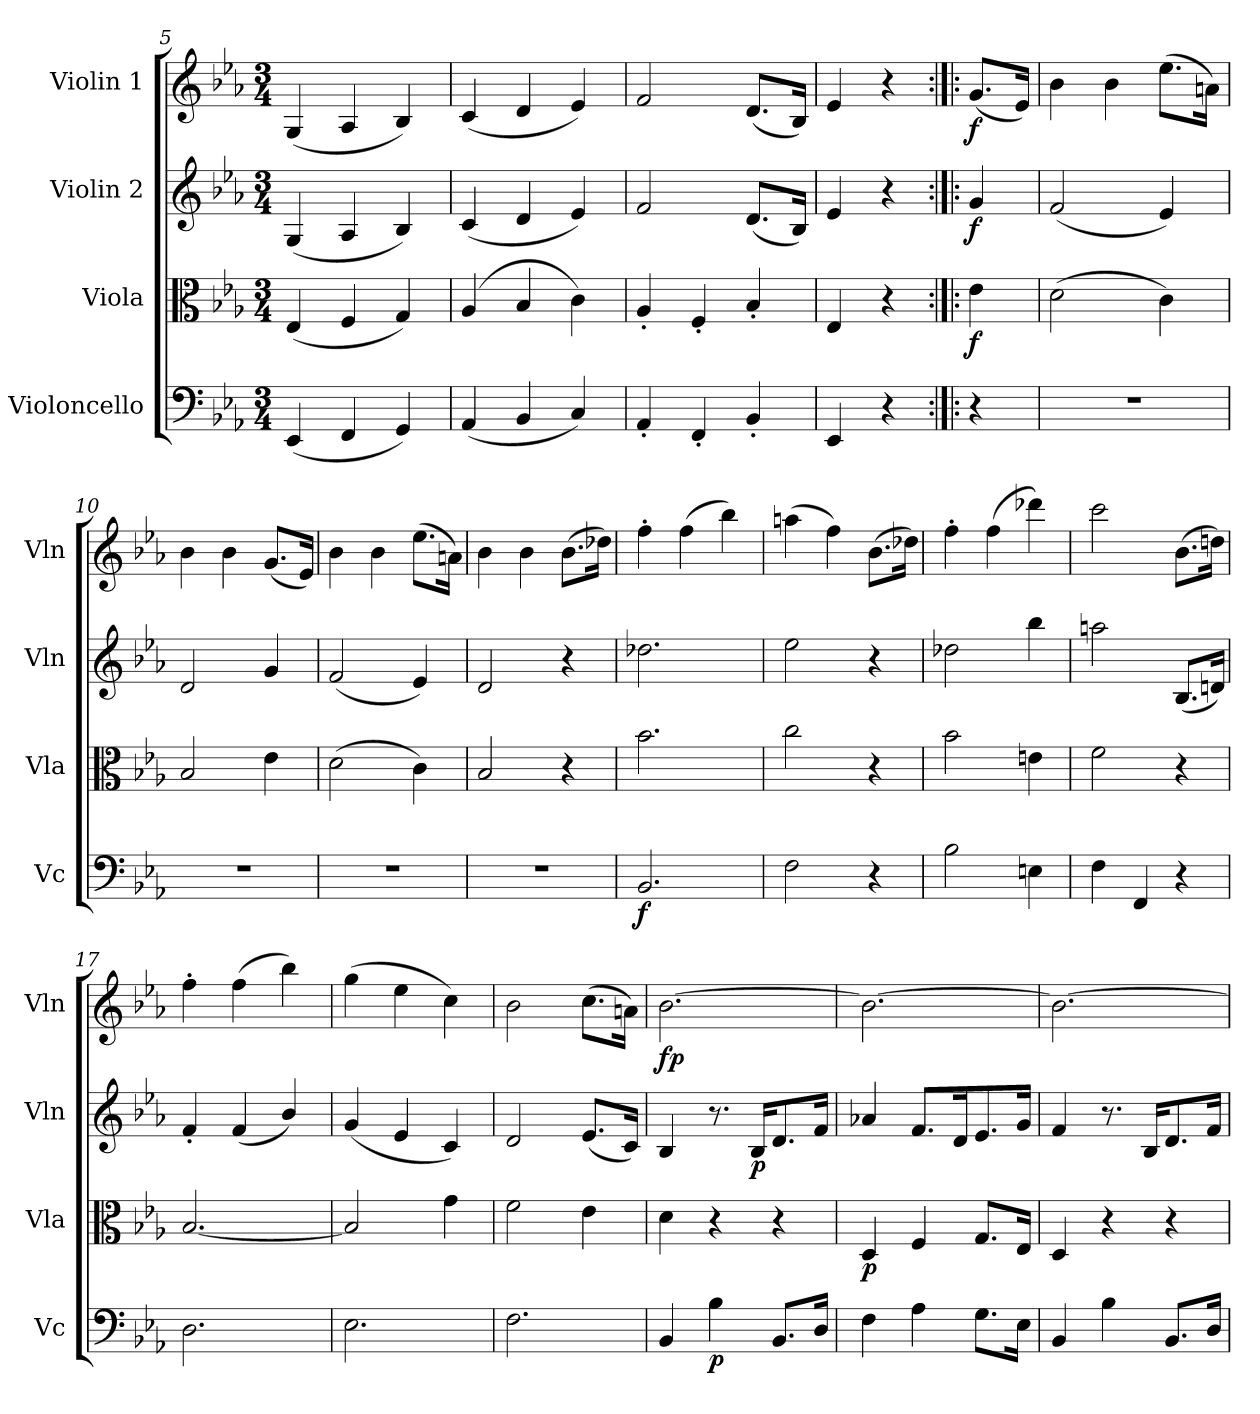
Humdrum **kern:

**kern	**dynam	**kern	**dynam	**kern	**dynam	**kern	**dynam
*part4	*part4	*part3	*part3	*part2	*part2	*part1	*part1
*staff4	*staff4	*staff3	*staff3	*staff2	*staff2	*staff1	*staff1
*I"Violoncello	*	*I"Viola	*	*I"Violin 2	*	*I"Violin 1	*
*I'Vc	*	*I'Vla	*	*I'Vln	*	*I'Vln	*
*clefF4	*	*clefC3	*	*clefG2	*	*clefG2	*
*k[b-e-a-]	*	*k[b-e-a-]	*	*k[b-e-a-]	*	*k[b-e-a-]	*
*M3/4	*	*M3/4	*	*M3/4	*	*M3/4	*
=5	=5	=5	=5	=5	=5	=5	=5
(4EE-/	.	(4E-/	.	(4G/	.	(4G/	.
4FF/	.	4F/	.	4A-/	.	4A-/	.
4GG/)	.	4G/)	.	4B-/)	.	4B-/)	.
=6	=6	=6	=6	=6	=6	=6	=6
(4AA-/	.	(<4A-/	.	(4c/	.	(4c/	.
4BB-/	.	4B-/	.	4d/	.	4d/	.
4C/)	.	4c\)	.	4e-/)	.	4e-/)	.
=7	=7	=7	=7	=7	=7	=7	=7
4AA-'/	.	4A-'/	.	2f/	.	2f/	.
4FF'/	.	4F'/	.	.	.	.	.
4BB-'/	.	4B-'/	.	(8.d/L	.	(8.d/L	.
.	.	.	.	16B-/Jk)	.	16B-/Jk)	.
=7X1	=7X1	=7X1	=7X1	=7X1	=7X1	=7X1	=7X1
4EE-/	.	4E-/	.	4e-/	.	4e-/	.
4r	.	4r	.	4r	.	4r	.
!!LO:LB:g=z
=8:|!|:	=8:|!|:	=8:|!|:	=8:|!|:	=8:|!|:	=8:|!|:	=8:|!|:	=8:|!|:
!	!	!	!LO:DY:b	!	!LO:DY:b	!	!LO:DY:b
4r	.	4e-\	f	4g/	f	(8.g/L	f
.	.	.	.	.	.	16e-/Jk)	.
=9	=9	=9	=9	=9	=9	=9	=9
2.r	.	(2d\	.	(2f/	.	4b-\	.
.	.	.	.	.	.	4b-\	.
.	.	4c\)	.	4e-/)	.	(8.ee-\L	.
.	.	.	.	.	.	16an\Jk)	.
=10	=10	=10	=10	=10	=10	=10	=10
2.r	.	2B-/	.	2d/	.	4b-\	.
.	.	.	.	.	.	4b-\	.
.	.	4e-\	.	4g/	.	(8.g/L	.
.	.	.	.	.	.	16e-/Jk)	.
=11	=11	=11	=11	=11	=11	=11	=11
2.r	.	(2d\	.	(2f/	.	4b-\	.
.	.	.	.	.	.	4b-\	.
.	.	4c\)	.	4e-/)	.	(8.ee-\L	.
.	.	.	.	.	.	16an\Jk)	.
=12	=12	=12	=12	=12	=12	=12	=12
2.r	.	2B-/	.	2d/	.	4b-\	.
.	.	.	.	.	.	4b-\	.
.	.	4r	.	4r	.	(8.b-\L	.
.	.	.	.	.	.	16dd-X\Jk)	.
=13	=13	=13	=13	=13	=13	=13	=13
!	!LO:DY:b	!	!	!	!	!	!
2.BB-/	f	2.b-\	.	2.dd-X\	.	4ff'\	.
.	.	.	.	.	.	(4ff\	.
.	.	.	.	.	.	4bb-\)	.
=14	=14	=14	=14	=14	=14	=14	=14
2F\	.	2cc\	.	2ee-\	.	(4aan\	.
.	.	.	.	.	.	4ff\)	.
4r	.	4r	.	4r	.	(8.b-\L	.
.	.	.	.	.	.	16dd-X\Jk)	.
=15	=15	=15	=15	=15	=15	=15	=15
2B-\	.	2b-\	.	2dd-X\	.	4ff'\	.
.	.	.	.	.	.	(4ff\	.
4En\	.	4en\	.	4bb-\	.	4ddd-X\)	.
!!LO:LB:g=z
=16	=16	=16	=16	=16	=16	=16	=16
4F\	.	2f\	.	2aan\	.	2ccc\	.
4FF/	.	.	.	.	.	.	.
4r	.	4r	.	(8.B-/L	.	(8.b-\L	.
.	.	.	.	16dn/Jk)	.	16ddn\Jk)	.
=17	=17	=17	=17	=17	=17	=17	=17
2.D\	.	[2.B-/	.	4f'/	.	4ff'\	.
.	.	.	.	(4f/	.	(4ff\	.
.	.	.	.	4b-/)	.	4bb-\)	.
=18	=18	=18	=18	=18	=18	=18	=18
2.E-\	.	2B-/]	.	(4g/	.	(4gg\	.
.	.	.	.	4e-/	.	4ee-\	.
.	.	4g\	.	4c/)	.	4cc\)	.
=19	=19	=19	=19	=19	=19	=19	=19
2.F\	.	2f\	.	2d/	.	2b-\	.
.	.	4e-\	.	(8.e-/L	.	(8.cc\L	.
.	.	.	.	16c/Jk)	.	16an\Jk)	.
=20	=20	=20	=20	=20	=20	=20	=20
!	!	!	!	!	!	!	!LO:DY:b
4BB-/	.	4d\	.	4B-/	.	[2.b-\	fp
!	!LO:DY:b	!	!	!	!	!	!
4B-\	p	4r	.	8.r	.	.	.
!	!	!	!	!	!LO:DY:b	!	!
.	.	.	.	16B-/KL	p	.	.
8.BB-/L	.	4r	.	8.d/	.	.	.
16D/Jk	.	.	.	16f/Jk	.	.	.
=21	=21	=21	=21	=21	=21	=21	=21
!	!	!	!LO:DY:b	!	!	!	!
4F\	.	4D/	p	4a-X/	.	2.b-\_	.
4A-\	.	4F/	.	8.f/L	.	.	.
.	.	.	.	16d/K	.	.	.
8.G\L	.	8.G/L	.	8.e-/	.	.	.
16E-\Jk	.	16E-/Jk	.	16g/Jk	.	.	.
=22	=22	=22	=22	=22	=22	=22	=22
4BB-/	.	4D/	.	4f/	.	2.b-\_	.
4B-\	.	4r	.	8.r	.	.	.
.	.	.	.	16B-/KL	.	.	.
8.BB-/L	.	4r	.	8.d/	.	.	.
16D/Jk	.	.	.	16f/Jk	.	.	.
=	=	=	=	=	=	=	=
*-	*-	*-	*-	*-	*-	*-	*-
